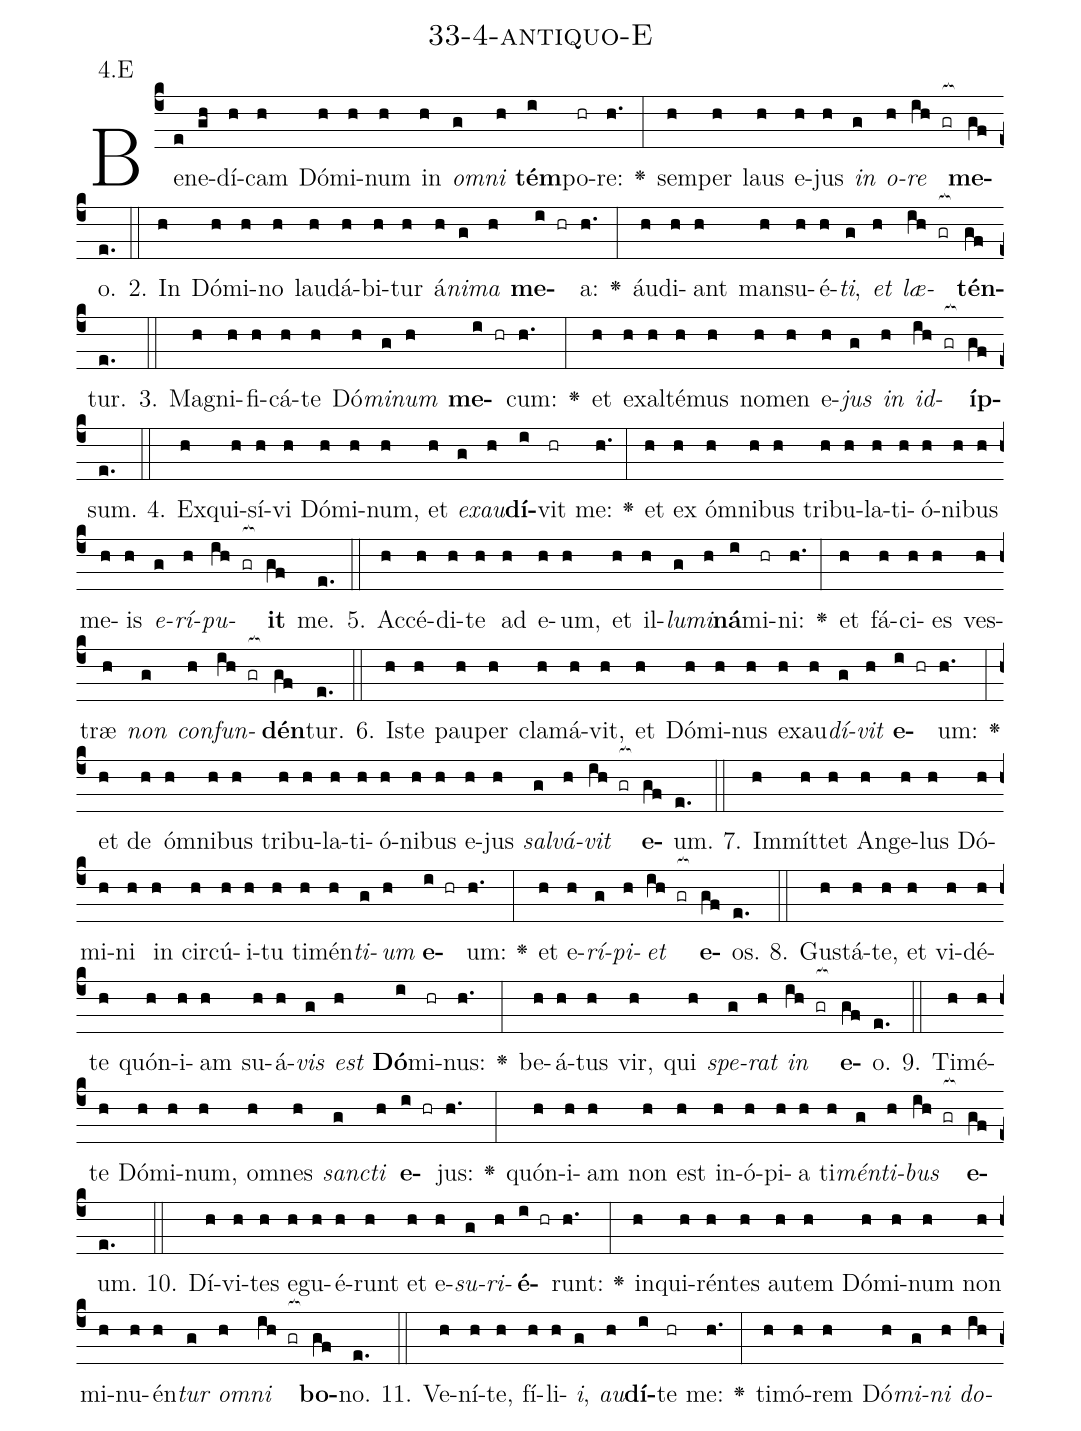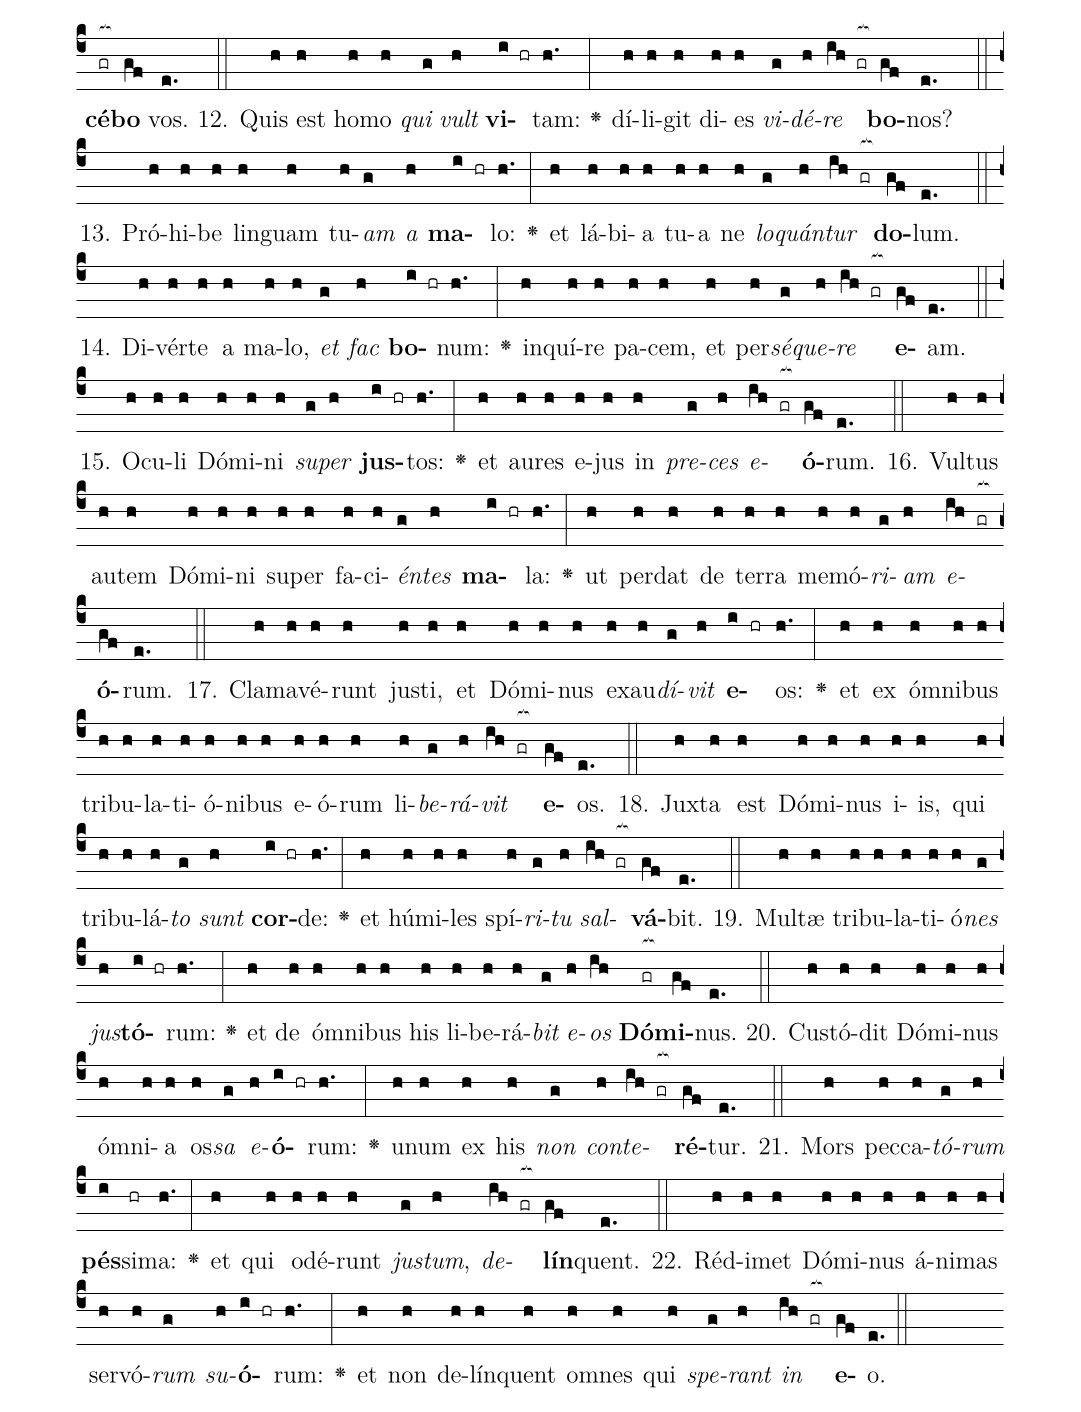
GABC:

name: 33-4-antiquo-E;
annotation: 4.E;
%%
(c4)Be(e)ne(gh)dí(h)cam(h) Dó(h)mi(h)num(h) in(h) <i>om</i>(g)<i>ni</i>(h) <b>tém</b>(i)po(hr)re:(h.) <v>\greheightstar</v>(:) sem(h)per(h) laus(h) e(h)jus(h) <i>in</i>(g) <i>o</i>(h)<i>re</i>(ih gr[ocb:1{]) <b>me</b>(gf[ocb:0}])o.(e.) (::)
2. In(h) Dó(h)mi(h)no(h) lau(h)dá(h)bi(h)tur(h) á(h)<i>ni</i>(g)<i>ma</i>(h) <b>me</b>(i hr)a:(h.) <v>\greheightstar</v>(:) áu(h)di(h)ant(h) man(h)su(h)é(h)<i>ti</i>,(g) <i>et</i>(h) <i>læ</i>(ih gr[ocb:1{])<b>tén</b>(gf[ocb:0}])tur.(e.) (::)
3. Ma(h)gni(h)fi(h)cá(h)te(h) Dó(h)<i>mi</i>(g)<i>num</i>(h) <b>me</b>(i hr)cum:(h.) <v>\greheightstar</v>(:) et(h) ex(h)al(h)té(h)mus(h) no(h)men(h) e(h)<i>jus</i>(g) <i>in</i>(h) <i>id</i>(ih gr[ocb:1{])<b>íp</b>(gf[ocb:0}])sum.(e.) (::)
4. Ex(h)qui(h)sí(h)vi(h) Dó(h)mi(h)num,(h) et(h) <i>ex</i>(g)<i>au</i>(h)<b>dí</b>(i)vit(hr) me:(h.) <v>\greheightstar</v>(:) et(h) ex(h) óm(h)ni(h)bus(h) tri(h)bu(h)la(h)ti(h)ó(h)ni(h)bus(h) me(h)is(h) <i>e</i>(g)<i>rí</i>(h)<i>pu</i>(ih gr[ocb:1{])<b>it</b>(gf[ocb:0}]) me.(e.) (::)
5. Ac(h)cé(h)di(h)te(h) ad(h) e(h)um,(h) et(h) il(h)<i>lu</i>(g)<i>mi</i>(h)<b>ná</b>(i)mi(hr)ni:(h.) <v>\greheightstar</v>(:) et(h) fá(h)ci(h)es(h) ves(h)træ(h) <i>non</i>(g) <i>con</i>(h)<i>fun</i>(ih gr[ocb:1{])<b>dén</b>(gf[ocb:0}])tur.(e.) (::)
6. Is(h)te(h) pau(h)per(h) cla(h)má(h)vit,(h) et(h) Dó(h)mi(h)nus(h) ex(h)au(h)<i>dí</i>(g)<i>vit</i>(h) <b>e</b>(i hr)um:(h.) <v>\greheightstar</v>(:) et(h) de(h) óm(h)ni(h)bus(h) tri(h)bu(h)la(h)ti(h)ó(h)ni(h)bus(h) e(h)jus(h) <i>sal</i>(g)<i>vá</i>(h)<i>vit</i>(ih gr[ocb:1{]) <b>e</b>(gf[ocb:0}])um.(e.) (::)
7. Im(h)mít(h)tet(h) An(h)ge(h)lus(h) Dó(h)mi(h)ni(h) in(h) cir(h)cú(h)i(h)tu(h) ti(h)mén(h)<i>ti</i>(g)<i>um</i>(h) <b>e</b>(i hr)um:(h.) <v>\greheightstar</v>(:) et(h) e(h)<i>rí</i>(g)<i>pi</i>(h)<i>et</i>(ih gr[ocb:1{]) <b>e</b>(gf[ocb:0}])os.(e.) (::)
8. Gus(h)tá(h)te,(h) et(h) vi(h)dé(h)te(h) quón(h)i(h)am(h) su(h)á(h)<i>vis</i>(g) <i>est</i>(h) <b>Dó</b>(i)mi(hr)nus:(h.) <v>\greheightstar</v>(:) be(h)á(h)tus(h) vir,(h) qui(h) <i>spe</i>(g)<i>rat</i>(h) <i>in</i>(ih gr[ocb:1{]) <b>e</b>(gf[ocb:0}])o.(e.) (::)
9. Ti(h)mé(h)te(h) Dó(h)mi(h)num,(h) om(h)nes(h) <i>sanc</i>(g)<i>ti</i>(h) <b>e</b>(i hr)jus:(h.) <v>\greheightstar</v>(:) quón(h)i(h)am(h) non(h) est(h) in(h)ó(h)pi(h)a(h) ti(h)<i>mén</i>(g)<i>ti</i>(h)<i>bus</i>(ih gr[ocb:1{]) <b>e</b>(gf[ocb:0}])um.(e.) (::)
10. Dí(h)vi(h)tes(h) e(h)gu(h)é(h)runt(h) et(h) e(h)<i>su</i>(g)<i>ri</i>(h)<b>é</b>(i hr)runt:(h.) <v>\greheightstar</v>(:) in(h)qui(h)rén(h)tes(h) au(h)tem(h) Dó(h)mi(h)num(h) non(h) mi(h)nu(h)én(h)<i>tur</i>(g) <i>om</i>(h)<i>ni</i>(ih gr[ocb:1{]) <b>bo</b>(gf[ocb:0}])no.(e.) (::)
11. Ve(h)ní(h)te,(h) fí(h)li(h)<i>i</i>,(g) <i>au</i>(h)<b>dí</b>(i)te(hr) me:(h.) <v>\greheightstar</v>(:) ti(h)mó(h)rem(h) Dó(h)<i>mi</i>(g)<i>ni</i>(h) <i>do</i>(ih)<b>cé</b>(gr[ocb:1{])<b>bo</b>(gf[ocb:0}]) vos.(e.) (::)
12. Quis(h) est(h) ho(h)mo(h) <i>qui</i>(g) <i>vult</i>(h) <b>vi</b>(i hr)tam:(h.) <v>\greheightstar</v>(:) dí(h)li(h)git(h) di(h)es(h) <i>vi</i>(g)<i>dé</i>(h)<i>re</i>(ih gr[ocb:1{]) <b>bo</b>(gf[ocb:0}])nos?(e.) (::)
13. Pró(h)hi(h)be(h) lin(h)guam(h) tu(h)<i>am</i>(g) <i>a</i>(h) <b>ma</b>(i hr)lo:(h.) <v>\greheightstar</v>(:) et(h) lá(h)bi(h)a(h) tu(h)a(h) ne(h) <i>lo</i>(g)<i>quán</i>(h)<i>tur</i>(ih gr[ocb:1{]) <b>do</b>(gf[ocb:0}])lum.(e.) (::)
14. Di(h)vér(h)te(h) a(h) ma(h)lo,(h) <i>et</i>(g) <i>fac</i>(h) <b>bo</b>(i hr)num:(h.) <v>\greheightstar</v>(:) in(h)quí(h)re(h) pa(h)cem,(h) et(h) per(h)<i>sé</i>(g)<i>que</i>(h)<i>re</i>(ih gr[ocb:1{]) <b>e</b>(gf[ocb:0}])am.(e.) (::)
15. O(h)cu(h)li(h) Dó(h)mi(h)ni(h) <i>su</i>(g)<i>per</i>(h) <b>jus</b>(i hr)tos:(h.) <v>\greheightstar</v>(:) et(h) au(h)res(h) e(h)jus(h) in(h) <i>pre</i>(g)<i>ces</i>(h) <i>e</i>(ih gr[ocb:1{])<b>ó</b>(gf[ocb:0}])rum.(e.) (::)
16. Vul(h)tus(h) au(h)tem(h) Dó(h)mi(h)ni(h) su(h)per(h) fa(h)ci(h)<i>én</i>(g)<i>tes</i>(h) <b>ma</b>(i hr)la:(h.) <v>\greheightstar</v>(:) ut(h) per(h)dat(h) de(h) ter(h)ra(h) me(h)mó(h)<i>ri</i>(g)<i>am</i>(h) <i>e</i>(ih gr[ocb:1{])<b>ó</b>(gf[ocb:0}])rum.(e.) (::)
17. Cla(h)ma(h)vé(h)runt(h) jus(h)ti,(h) et(h) Dó(h)mi(h)nus(h) ex(h)au(h)<i>dí</i>(g)<i>vit</i>(h) <b>e</b>(i hr)os:(h.) <v>\greheightstar</v>(:) et(h) ex(h) óm(h)ni(h)bus(h) tri(h)bu(h)la(h)ti(h)ó(h)ni(h)bus(h) e(h)ó(h)rum(h) li(h)<i>be</i>(g)<i>rá</i>(h)<i>vit</i>(ih gr[ocb:1{]) <b>e</b>(gf[ocb:0}])os.(e.) (::)
18. Jux(h)ta(h) est(h) Dó(h)mi(h)nus(h) i(h)is,(h) qui(h) tri(h)bu(h)lá(h)<i>to</i>(g) <i>sunt</i>(h) <b>cor</b>(i hr)de:(h.) <v>\greheightstar</v>(:) et(h) hú(h)mi(h)les(h) spí(h)<i>ri</i>(g)<i>tu</i>(h) <i>sal</i>(ih gr[ocb:1{])<b>vá</b>(gf[ocb:0}])bit.(e.) (::)
19. Mul(h)tæ(h) tri(h)bu(h)la(h)ti(h)ó(h)<i>nes</i>(g) <i>jus</i>(h)<b>tó</b>(i hr)rum:(h.) <v>\greheightstar</v>(:) et(h) de(h) óm(h)ni(h)bus(h) his(h) li(h)be(h)rá(h)<i>bit</i>(g) <i>e</i>(h)<i>os</i>(ih) <b>Dó</b>(gr[ocb:1{])<b>mi</b>(gf[ocb:0}])nus.(e.) (::)
20. Cus(h)tó(h)dit(h) Dó(h)mi(h)nus(h) óm(h)ni(h)a(h) os(h)<i>sa</i>(g) <i>e</i>(h)<b>ó</b>(i hr)rum:(h.) <v>\greheightstar</v>(:) u(h)num(h) ex(h) his(h) <i>non</i>(g) <i>con</i>(h)<i>te</i>(ih gr[ocb:1{])<b>ré</b>(gf[ocb:0}])tur.(e.) (::)
21. Mors(h) pec(h)ca(h)<i>tó</i>(g)<i>rum</i>(h) <b>pés</b>(i)si(hr)ma:(h.) <v>\greheightstar</v>(:) et(h) qui(h) o(h)dé(h)runt(h) <i>jus</i>(g)<i>tum</i>,(h) <i>de</i>(ih gr[ocb:1{])<b>lín</b>(gf[ocb:0}])quent.(e.) (::)
22. Réd(h)i(h)met(h) Dó(h)mi(h)nus(h) á(h)ni(h)mas(h) ser(h)vó(h)<i>rum</i>(g) <i>su</i>(h)<b>ó</b>(i hr)rum:(h.) <v>\greheightstar</v>(:) et(h) non(h) de(h)lín(h)quent(h) om(h)nes(h) qui(h) <i>spe</i>(g)<i>rant</i>(h) <i>in</i>(ih gr[ocb:1{]) <b>e</b>(gf[ocb:0}])o.(e.) (::)
